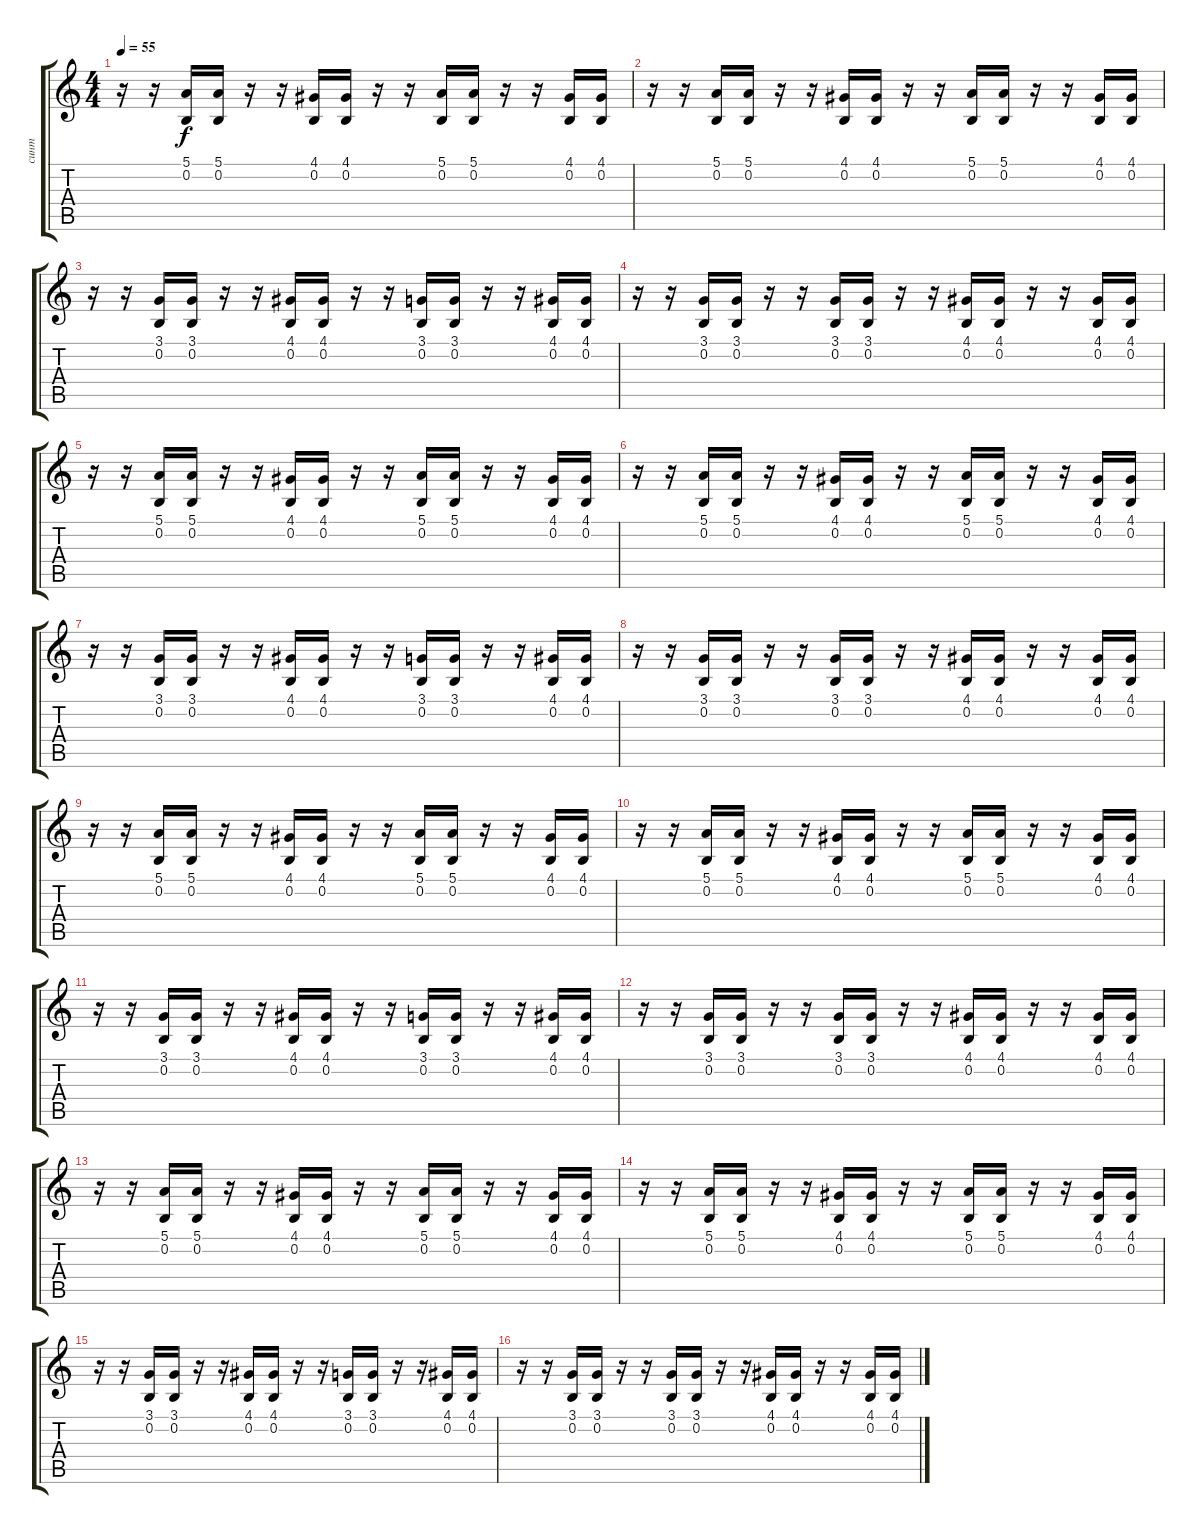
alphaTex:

\track ("синт" "синт") {instrument tremolostrings}
\staff {score tabs}
\tuning (E4 B3 G3 D3 A2 E2) {hide}
\ts (4 4)
\tempo 55
\clef g2
\ks c
r.16{dy f} r.16 (5.1 0.2).16 (5.1 0.2).16 r.16 r.16 (4.1 0.2).16 (4.1 0.2).16 r.16 r.16 (5.1 0.2).16 (5.1 0.2).16 r.16 r.16 (4.1 0.2).16 (4.1 0.2).16 |
r.16 r.16 (5.1 0.2).16 (5.1 0.2).16 r.16 r.16 (4.1 0.2).16 (4.1 0.2).16 r.16 r.16 (5.1 0.2).16 (5.1 0.2).16 r.16 r.16 (4.1 0.2).16 (4.1 0.2).16 |
r.16 r.16 (3.1 0.2).16 (3.1 0.2).16 r.16 r.16 (4.1 0.2).16 (4.1 0.2).16 r.16 r.16 (3.1 0.2).16 (3.1 0.2).16 r.16 r.16 (4.1 0.2).16 (4.1 0.2).16 |
r.16 r.16 (3.1 0.2).16 (3.1 0.2).16 r.16 r.16 (3.1 0.2).16 (3.1 0.2).16 r.16 r.16 (4.1 0.2).16 (4.1 0.2).16 r.16 r.16 (4.1 0.2).16 (4.1 0.2).16 |
r.16 r.16 (5.1 0.2).16 (5.1 0.2).16 r.16 r.16 (4.1 0.2).16 (4.1 0.2).16 r.16 r.16 (5.1 0.2).16 (5.1 0.2).16 r.16 r.16 (4.1 0.2).16 (4.1 0.2).16 |
r.16 r.16 (5.1 0.2).16 (5.1 0.2).16 r.16 r.16 (4.1 0.2).16 (4.1 0.2).16 r.16 r.16 (5.1 0.2).16 (5.1 0.2).16 r.16 r.16 (4.1 0.2).16 (4.1 0.2).16 |
r.16 r.16 (3.1 0.2).16 (3.1 0.2).16 r.16 r.16 (4.1 0.2).16 (4.1 0.2).16 r.16 r.16 (3.1 0.2).16 (3.1 0.2).16 r.16 r.16 (4.1 0.2).16 (4.1 0.2).16 |
r.16 r.16 (3.1 0.2).16 (3.1 0.2).16 r.16 r.16 (3.1 0.2).16 (3.1 0.2).16 r.16 r.16 (4.1 0.2).16 (4.1 0.2).16 r.16 r.16 (4.1 0.2).16 (4.1 0.2).16 |
r.16 r.16 (5.1 0.2).16 (5.1 0.2).16 r.16 r.16 (4.1 0.2).16 (4.1 0.2).16 r.16 r.16 (5.1 0.2).16 (5.1 0.2).16 r.16 r.16 (4.1 0.2).16 (4.1 0.2).16 |
r.16 r.16 (5.1 0.2).16 (5.1 0.2).16 r.16 r.16 (4.1 0.2).16 (4.1 0.2).16 r.16 r.16 (5.1 0.2).16 (5.1 0.2).16 r.16 r.16 (4.1 0.2).16 (4.1 0.2).16 |
r.16 r.16 (3.1 0.2).16 (3.1 0.2).16 r.16 r.16 (4.1 0.2).16 (4.1 0.2).16 r.16 r.16 (3.1 0.2).16 (3.1 0.2).16 r.16 r.16 (4.1 0.2).16 (4.1 0.2).16 |
r.16 r.16 (3.1 0.2).16 (3.1 0.2).16 r.16 r.16 (3.1 0.2).16 (3.1 0.2).16 r.16 r.16 (4.1 0.2).16 (4.1 0.2).16 r.16 r.16 (4.1 0.2).16 (4.1 0.2).16 |
r.16 r.16 (5.1 0.2).16 (5.1 0.2).16 r.16 r.16 (4.1 0.2).16 (4.1 0.2).16 r.16 r.16 (5.1 0.2).16 (5.1 0.2).16 r.16 r.16 (4.1 0.2).16 (4.1 0.2).16 |
r.16 r.16 (5.1 0.2).16 (5.1 0.2).16 r.16 r.16 (4.1 0.2).16 (4.1 0.2).16 r.16 r.16 (5.1 0.2).16 (5.1 0.2).16 r.16 r.16 (4.1 0.2).16 (4.1 0.2).16 |
r.16 r.16 (3.1 0.2).16 (3.1 0.2).16 r.16 r.16 (4.1 0.2).16 (4.1 0.2).16 r.16 r.16 (3.1 0.2).16 (3.1 0.2).16 r.16 r.16 (4.1 0.2).16 (4.1 0.2).16 |
r.16 r.16 (3.1 0.2).16 (3.1 0.2).16 r.16 r.16 (3.1 0.2).16 (3.1 0.2).16 r.16 r.16 (4.1 0.2).16 (4.1 0.2).16 r.16 r.16 (4.1 0.2).16 (4.1 0.2).16
